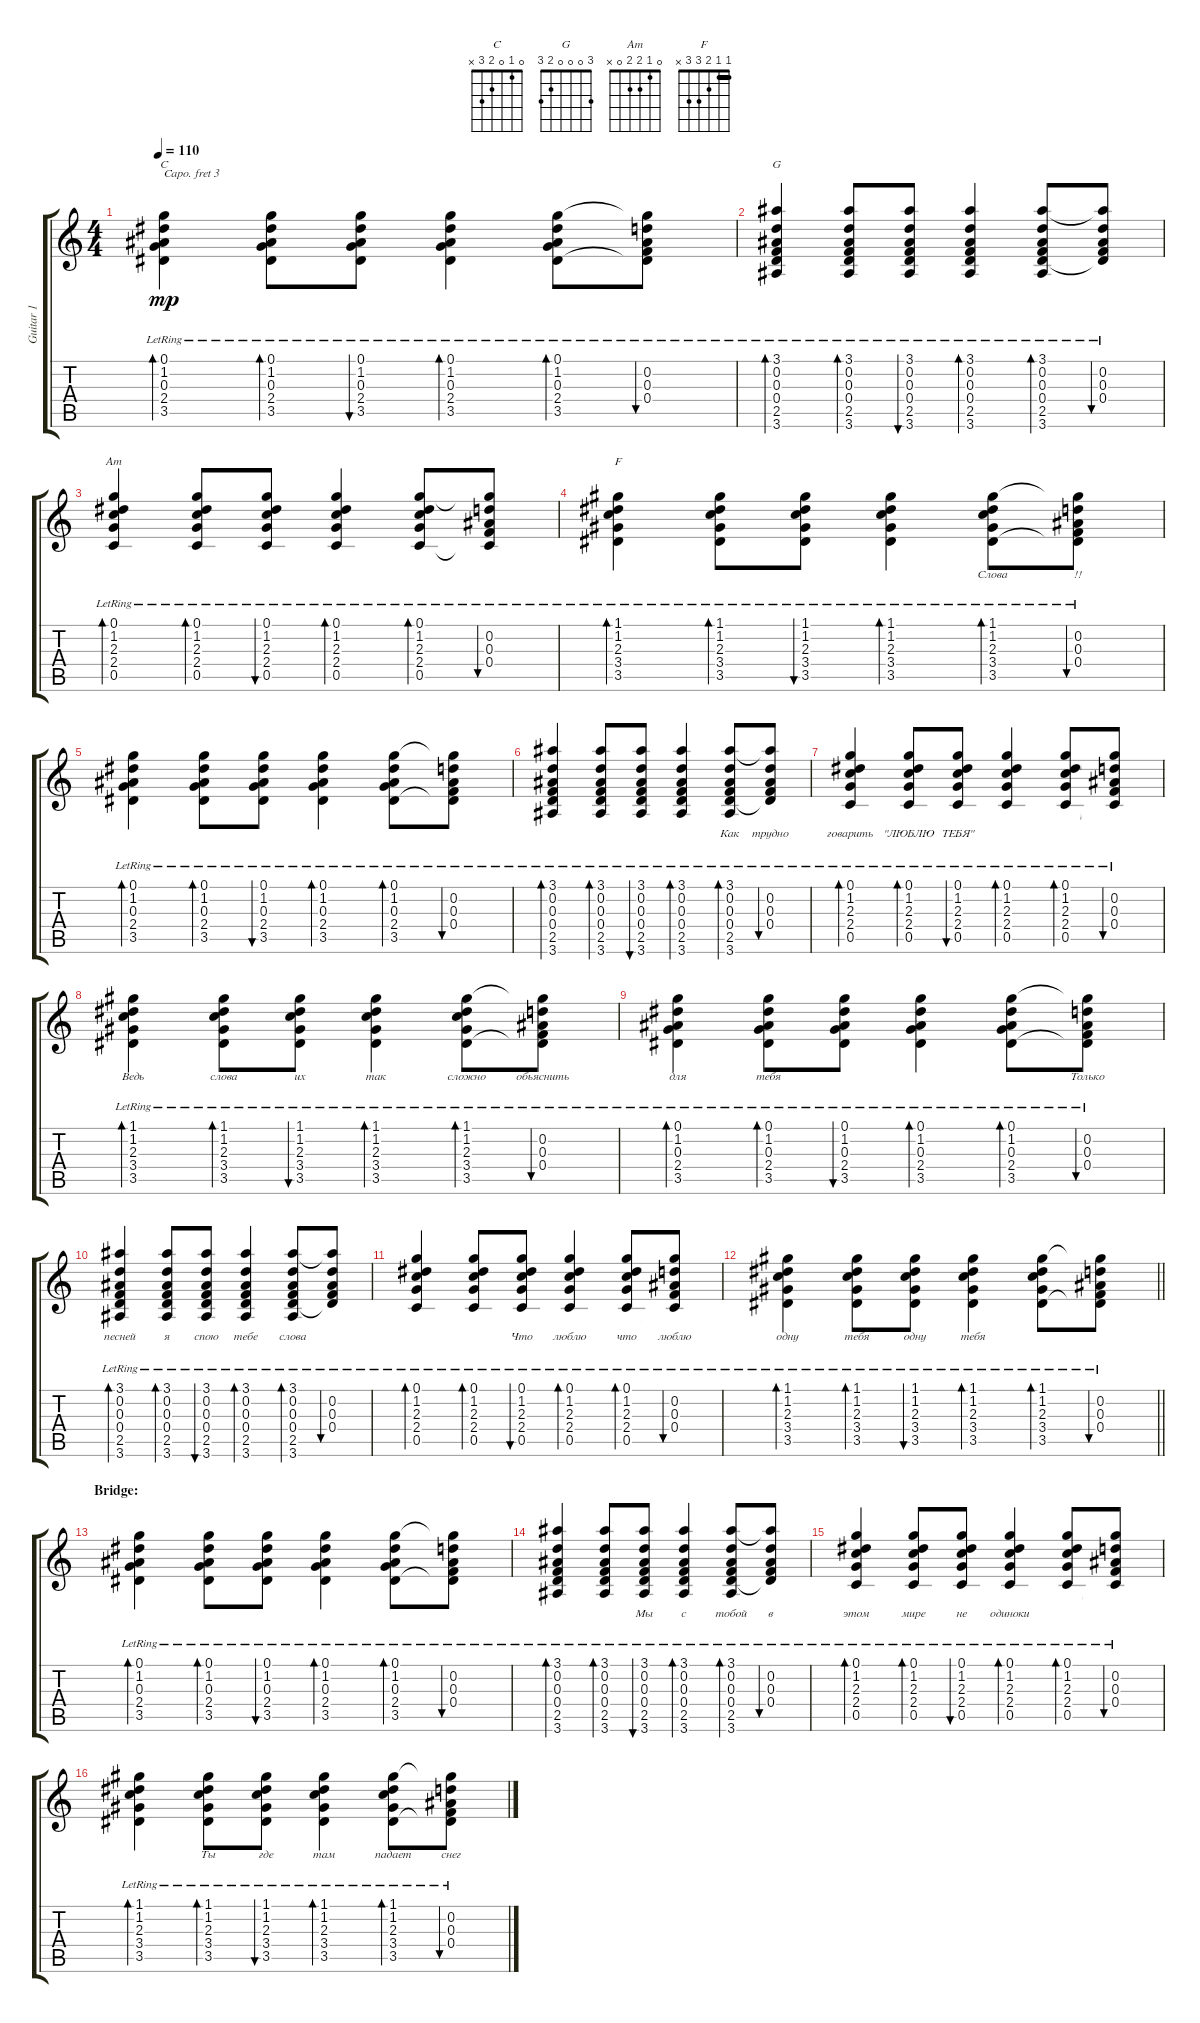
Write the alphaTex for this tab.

\track ("Guitar 1" "Guitar 1") {instrument electricguitarjazz}
\staff {score tabs}
\capo 3
\tuning (E4 B3 G3 D3 A2 E2) {hide}
\chord ("C" 0 1 0 2 3 x)
\chord ("G" 3 0 0 0 2 3)
\chord ("Am" 0 1 2 2 0 x)
\chord ("F" 1 1 2 3 3 x) {barre 1}
\ts (4 4)
\tempo 110
\clef g2
\ks c
(0.1{lr} 1.2{lr} 0.3{lr} 2.4{lr} 3.5{lr}).4{bd 60 ch "C" lyrics (0 "") lyrics (1 "") lyrics (2 "") lyrics (3 "") lyrics (4 "") dy mp} (0.1{lr} 1.2{lr} 0.3{lr} 2.4{lr} 3.5{lr}).8{bd 60 lyrics (0 "") lyrics (1 "") lyrics (2 "") lyrics (3 "") lyrics (4 "")} (0.1{lr} 1.2{lr} 0.3{lr} 2.4{lr} 3.5{lr}).8{bu 60 lyrics (0 "") lyrics (1 "") lyrics (2 "") lyrics (3 "") lyrics (4 "")} (0.1{lr} 1.2{lr} 0.3{lr} 2.4{lr} 3.5{lr}).4{bd 60 lyrics (0 "") lyrics (1 "") lyrics (2 "") lyrics (3 "") lyrics (4 "")} (0.1{lr} 1.2{lr} 0.3{lr} 2.4{lr} 3.5{lr}).8{bd 60 lyrics (0 "") lyrics (1 "") lyrics (2 "") lyrics (3 "") lyrics (4 "")} (0.1{t} 0.2{lr} 0.3{lr} 0.4{lr} 3.5{t}).8{bu 60 lyrics (0 "") lyrics (1 "") lyrics (2 "") lyrics (3 "") lyrics (4 "")} |
(3.1{lr} 0.2{lr} 0.3{lr} 0.4{lr} 2.5{lr} 3.6{lr}).4{bd 60 ch "G" lyrics (0 "") lyrics (1 "") lyrics (2 "") lyrics (3 "") lyrics (4 "")} (3.1{lr} 0.2{lr} 0.3{lr} 0.4{lr} 2.5{lr} 3.6{lr}).8{bd 60 lyrics (0 "") lyrics (1 "") lyrics (2 "") lyrics (3 "") lyrics (4 "")} (3.1{lr} 0.2{lr} 0.3{lr} 0.4{lr} 2.5{lr} 3.6{lr}).8{bu 60 lyrics (0 "") lyrics (1 "") lyrics (2 "") lyrics (3 "") lyrics (4 "")} (3.1{lr} 0.2{lr} 0.3{lr} 0.4{lr} 2.5{lr} 3.6{lr}).4{bd 60 lyrics (0 "") lyrics (1 "") lyrics (2 "") lyrics (3 "") lyrics (4 "")} (3.1{lr} 0.2{lr} 0.3{lr} 0.4{lr} 2.5{lr} 3.6{lr}).8{bd 60 lyrics (0 "") lyrics (1 "") lyrics (2 "") lyrics (3 "") lyrics (4 "")} (3.1{t} 0.2{lr} 0.3{lr} 0.4{lr} 2.5{t}).8{bu 60 lyrics (0 "") lyrics (1 "") lyrics (2 "") lyrics (3 "") lyrics (4 "")} |
(0.1{lr} 1.2{lr} 2.3{lr} 2.4{lr} 0.5{lr}).4{bd 60 ch "Am" lyrics (0 "") lyrics (1 "") lyrics (2 "") lyrics (3 "") lyrics (4 "")} (0.1{lr} 1.2{lr} 2.3{lr} 2.4{lr} 0.5{lr}).8{bd 60 lyrics (0 "") lyrics (1 "") lyrics (2 "") lyrics (3 "") lyrics (4 "")} (0.1{lr} 1.2{lr} 2.3{lr} 2.4{lr} 0.5{lr}).8{bu 60 lyrics (0 "") lyrics (1 "") lyrics (2 "") lyrics (3 "") lyrics (4 "")} (0.1{lr} 1.2{lr} 2.3{lr} 2.4{lr} 0.5{lr}).4{bd 60 lyrics (0 "") lyrics (1 "") lyrics (2 "") lyrics (3 "") lyrics (4 "")} (0.1{lr} 1.2{lr} 2.3{lr} 2.4{lr} 0.5{lr}).8{bd 60 lyrics (0 "") lyrics (1 "") lyrics (2 "") lyrics (3 "") lyrics (4 "")} (0.1{t} 0.2{lr} 0.3{lr} 0.4{lr} 0.5{t}).8{bu 60 lyrics (0 "") lyrics (1 "") lyrics (2 "") lyrics (3 "") lyrics (4 "")} |
(1.1{lr} 1.2{lr} 2.3{lr} 3.4{lr} 3.5{lr}).4{bd 60 ch "F" lyrics (0 "") lyrics (1 "") lyrics (2 "") lyrics (3 "") lyrics (4 "")} (1.1{lr} 1.2{lr} 2.3{lr} 3.4{lr} 3.5{lr}).8{bd 60 lyrics (0 "") lyrics (1 "") lyrics (2 "") lyrics (3 "") lyrics (4 "")} (1.1{lr} 1.2{lr} 2.3{lr} 3.4{lr} 3.5{lr}).8{bu 60 lyrics (0 "") lyrics (1 "") lyrics (2 "") lyrics (3 "") lyrics (4 "")} (1.1{lr} 1.2{lr} 2.3{lr} 3.4{lr} 3.5{lr}).4{bd 60 lyrics (0 "") lyrics (1 "") lyrics (2 "") lyrics (3 "") lyrics (4 "")} (1.1{lr} 1.2{lr} 2.3{lr} 3.4{lr} 3.5{lr}).8{bd 60 lyrics (0 "Слова") lyrics (1 "") lyrics (2 "") lyrics (3 "") lyrics (4 "")} (1.1{t} 0.2{lr} 0.3{lr} 0.4{lr} 3.5{t}).8{bu 60 lyrics (0 "!!") lyrics (1 "") lyrics (2 "") lyrics (3 "") lyrics (4 "")} |
(0.1{lr} 1.2{lr} 0.3{lr} 2.4{lr} 3.5{lr}).4{bd 60 lyrics (0 "") lyrics (1 "") lyrics (2 "") lyrics (3 "") lyrics (4 "")} (0.1{lr} 1.2{lr} 0.3{lr} 2.4{lr} 3.5{lr}).8{bd 60 lyrics (0 "") lyrics (1 "") lyrics (2 "") lyrics (3 "") lyrics (4 "")} (0.1{lr} 1.2{lr} 0.3{lr} 2.4{lr} 3.5{lr}).8{bu 60 lyrics (0 "") lyrics (1 "") lyrics (2 "") lyrics (3 "") lyrics (4 "")} (0.1{lr} 1.2{lr} 0.3{lr} 2.4{lr} 3.5{lr}).4{bd 60 lyrics (0 "") lyrics (1 "") lyrics (2 "") lyrics (3 "") lyrics (4 "")} (0.1{lr} 1.2{lr} 0.3{lr} 2.4{lr} 3.5{lr}).8{bd 60 lyrics (0 "") lyrics (1 "") lyrics (2 "") lyrics (3 "") lyrics (4 "")} (0.1{t} 0.2{lr} 0.3{lr} 0.4{lr} 3.5{t}).8{bu 60 lyrics (0 "") lyrics (1 "") lyrics (2 "") lyrics (3 "") lyrics (4 "")} |
(3.1{lr} 0.2{lr} 0.3{lr} 0.4{lr} 2.5{lr} 3.6{lr}).4{bd 60 lyrics (0 "") lyrics (1 "") lyrics (2 "") lyrics (3 "") lyrics (4 "")} (3.1{lr} 0.2{lr} 0.3{lr} 0.4{lr} 2.5{lr} 3.6{lr}).8{bd 60 lyrics (0 "") lyrics (1 "") lyrics (2 "") lyrics (3 "") lyrics (4 "")} (3.1{lr} 0.2{lr} 0.3{lr} 0.4{lr} 2.5{lr} 3.6{lr}).8{bu 60 lyrics (0 "") lyrics (1 "") lyrics (2 "") lyrics (3 "") lyrics (4 "")} (3.1{lr} 0.2{lr} 0.3{lr} 0.4{lr} 2.5{lr} 3.6{lr}).4{bd 60 lyrics (0 "") lyrics (1 "") lyrics (2 "") lyrics (3 "") lyrics (4 "")} (3.1{lr} 0.2{lr} 0.3{lr} 0.4{lr} 2.5{lr} 3.6{lr}).8{bd 60 lyrics (0 "Как") lyrics (1 "") lyrics (2 "") lyrics (3 "") lyrics (4 "")} (3.1{t} 0.2{lr} 0.3{lr} 0.4{lr} 2.5{t}).8{bu 60 lyrics (0 "трудно") lyrics (1 "") lyrics (2 "") lyrics (3 "") lyrics (4 "")} |
(0.1{lr} 1.2{lr} 2.3{lr} 2.4{lr} 0.5{lr}).4{bd 60 lyrics (0 "говарить") lyrics (1 "") lyrics (2 "") lyrics (3 "") lyrics (4 "")} (0.1{lr} 1.2{lr} 2.3{lr} 2.4{lr} 0.5{lr}).8{bd 60 lyrics (0 "\"ЛЮБЛЮ") lyrics (1 "") lyrics (2 "") lyrics (3 "") lyrics (4 "")} (0.1{lr} 1.2{lr} 2.3{lr} 2.4{lr} 0.5{lr}).8{bu 60 lyrics (0 "ТЕБЯ\"") lyrics (1 "") lyrics (2 "") lyrics (3 "") lyrics (4 "")} (0.1{lr} 1.2{lr} 2.3{lr} 2.4{lr} 0.5{lr}).4{bd 60 lyrics (0 "") lyrics (1 "") lyrics (2 "") lyrics (3 "") lyrics (4 "")} (0.1{lr} 1.2{lr} 2.3{lr} 2.4{lr} 0.5{lr}).8{bd 60 lyrics (0 "") lyrics (1 "") lyrics (2 "") lyrics (3 "") lyrics (4 "")} (0.1{t} 0.2{lr} 0.3{lr} 0.4{lr} 0.5{t}).8{bu 60 lyrics (0 "") lyrics (1 "") lyrics (2 "") lyrics (3 "") lyrics (4 "")} |
(1.1{lr} 1.2{lr} 2.3{lr} 3.4{lr} 3.5{lr}).4{bd 60 lyrics (0 "Ведь") lyrics (1 "") lyrics (2 "") lyrics (3 "") lyrics (4 "")} (1.1{lr} 1.2{lr} 2.3{lr} 3.4{lr} 3.5{lr}).8{bd 60 lyrics (0 "слова") lyrics (1 "") lyrics (2 "") lyrics (3 "") lyrics (4 "")} (1.1{lr} 1.2{lr} 2.3{lr} 3.4{lr} 3.5{lr}).8{bu 60 lyrics (0 "их") lyrics (1 "") lyrics (2 "") lyrics (3 "") lyrics (4 "")} (1.1{lr} 1.2{lr} 2.3{lr} 3.4{lr} 3.5{lr}).4{bd 60 lyrics (0 "так") lyrics (1 "") lyrics (2 "") lyrics (3 "") lyrics (4 "")} (1.1{lr} 1.2{lr} 2.3{lr} 3.4{lr} 3.5{lr}).8{bd 60 lyrics (0 "сложно") lyrics (1 "") lyrics (2 "") lyrics (3 "") lyrics (4 "")} (1.1{t} 0.2{lr} 0.3{lr} 0.4{lr} 3.5{t}).8{bu 60 lyrics (0 "обьяснить") lyrics (1 "") lyrics (2 "") lyrics (3 "") lyrics (4 "")} |
(0.1{lr} 1.2{lr} 0.3{lr} 2.4{lr} 3.5{lr}).4{bd 60 lyrics (0 "для") lyrics (1 "") lyrics (2 "") lyrics (3 "") lyrics (4 "")} (0.1{lr} 1.2{lr} 0.3{lr} 2.4{lr} 3.5{lr}).8{bd 60 lyrics (0 "тебя") lyrics (1 "") lyrics (2 "") lyrics (3 "") lyrics (4 "")} (0.1{lr} 1.2{lr} 0.3{lr} 2.4{lr} 3.5{lr}).8{bu 60 lyrics (0 "") lyrics (1 "") lyrics (2 "") lyrics (3 "") lyrics (4 "")} (0.1{lr} 1.2{lr} 0.3{lr} 2.4{lr} 3.5{lr}).4{bd 60 lyrics (0 "") lyrics (1 "") lyrics (2 "") lyrics (3 "") lyrics (4 "")} (0.1{lr} 1.2{lr} 0.3{lr} 2.4{lr} 3.5{lr}).8{bd 60 lyrics (0 "") lyrics (1 "") lyrics (2 "") lyrics (3 "") lyrics (4 "")} (0.1{t} 0.2{lr} 0.3{lr} 0.4{lr} 3.5{t}).8{bu 60 lyrics (0 "Только") lyrics (1 "") lyrics (2 "") lyrics (3 "") lyrics (4 "")} |
(3.1{lr} 0.2{lr} 0.3{lr} 0.4{lr} 2.5{lr} 3.6{lr}).4{bd 60 lyrics (0 "песней") lyrics (1 "") lyrics (2 "") lyrics (3 "") lyrics (4 "")} (3.1{lr} 0.2{lr} 0.3{lr} 0.4{lr} 2.5{lr} 3.6{lr}).8{bd 60 lyrics (0 "я") lyrics (1 "") lyrics (2 "") lyrics (3 "") lyrics (4 "")} (3.1{lr} 0.2{lr} 0.3{lr} 0.4{lr} 2.5{lr} 3.6{lr}).8{bu 60 lyrics (0 "спою") lyrics (1 "") lyrics (2 "") lyrics (3 "") lyrics (4 "")} (3.1{lr} 0.2{lr} 0.3{lr} 0.4{lr} 2.5{lr} 3.6{lr}).4{bd 60 lyrics (0 "тебе") lyrics (1 "") lyrics (2 "") lyrics (3 "") lyrics (4 "")} (3.1{lr} 0.2{lr} 0.3{lr} 0.4{lr} 2.5{lr} 3.6{lr}).8{bd 60 lyrics (0 "слова") lyrics (1 "") lyrics (2 "") lyrics (3 "") lyrics (4 "")} (3.1{t} 0.2{lr} 0.3{lr} 0.4{lr} 2.5{t}).8{bu 60 lyrics (0 "") lyrics (1 "") lyrics (2 "") lyrics (3 "") lyrics (4 "")} |
(0.1{lr} 1.2{lr} 2.3{lr} 2.4{lr} 0.5{lr}).4{bd 60 lyrics (0 "") lyrics (1 "") lyrics (2 "") lyrics (3 "") lyrics (4 "")} (0.1{lr} 1.2{lr} 2.3{lr} 2.4{lr} 0.5{lr}).8{bd 60 lyrics (0 "") lyrics (1 "") lyrics (2 "") lyrics (3 "") lyrics (4 "")} (0.1{lr} 1.2{lr} 2.3{lr} 2.4{lr} 0.5{lr}).8{bu 60 lyrics (0 "Что") lyrics (1 "") lyrics (2 "") lyrics (3 "") lyrics (4 "")} (0.1{lr} 1.2{lr} 2.3{lr} 2.4{lr} 0.5{lr}).4{bd 60 lyrics (0 "люблю") lyrics (1 "") lyrics (2 "") lyrics (3 "") lyrics (4 "")} (0.1{lr} 1.2{lr} 2.3{lr} 2.4{lr} 0.5{lr}).8{bd 60 lyrics (0 "что") lyrics (1 "") lyrics (2 "") lyrics (3 "") lyrics (4 "")} (0.1{t} 0.2{lr} 0.3{lr} 0.4{lr} 0.5{t}).8{bu 60 lyrics (0 "люблю") lyrics (1 "") lyrics (2 "") lyrics (3 "") lyrics (4 "")} |
\barLineRight lightlight
(1.1{lr} 1.2{lr} 2.3{lr} 3.4{lr} 3.5{lr}).4{bd 60 lyrics (0 "одну") lyrics (1 "") lyrics (2 "") lyrics (3 "") lyrics (4 "")} (1.1{lr} 1.2{lr} 2.3{lr} 3.4{lr} 3.5{lr}).8{bd 60 lyrics (0 "тебя") lyrics (1 "") lyrics (2 "") lyrics (3 "") lyrics (4 "")} (1.1{lr} 1.2{lr} 2.3{lr} 3.4{lr} 3.5{lr}).8{bu 60 lyrics (0 "одну") lyrics (1 "") lyrics (2 "") lyrics (3 "") lyrics (4 "")} (1.1{lr} 1.2{lr} 2.3{lr} 3.4{lr} 3.5{lr}).4{bd 60 lyrics (0 "тебя") lyrics (1 "") lyrics (2 "") lyrics (3 "") lyrics (4 "")} (1.1{lr} 1.2{lr} 2.3{lr} 3.4{lr} 3.5{lr}).8{bd 60 lyrics (0 "") lyrics (1 "") lyrics (2 "") lyrics (3 "") lyrics (4 "")} (1.1{t} 0.2{lr} 0.3{lr} 0.4{lr} 3.5{t}).8{bu 60 lyrics (0 "") lyrics (1 "") lyrics (2 "") lyrics (3 "") lyrics (4 "")} |
\section ("" "Bridge:")
(0.1{lr} 1.2{lr} 0.3{lr} 2.4{lr} 3.5{lr}).4{bd 60 lyrics (0 "") lyrics (1 "") lyrics (2 "") lyrics (3 "") lyrics (4 "")} (0.1{lr} 1.2{lr} 0.3{lr} 2.4{lr} 3.5{lr}).8{bd 60 lyrics (0 "") lyrics (1 "") lyrics (2 "") lyrics (3 "") lyrics (4 "")} (0.1{lr} 1.2{lr} 0.3{lr} 2.4{lr} 3.5{lr}).8{bu 60 lyrics (0 "") lyrics (1 "") lyrics (2 "") lyrics (3 "") lyrics (4 "")} (0.1{lr} 1.2{lr} 0.3{lr} 2.4{lr} 3.5{lr}).4{bd 60 lyrics (0 "") lyrics (1 "") lyrics (2 "") lyrics (3 "") lyrics (4 "")} (0.1{lr} 1.2{lr} 0.3{lr} 2.4{lr} 3.5{lr}).8{bd 60 lyrics (0 "") lyrics (1 "") lyrics (2 "") lyrics (3 "") lyrics (4 "")} (0.1{t} 0.2{lr} 0.3{lr} 0.4{lr} 3.5{t}).8{bu 60 lyrics (0 "") lyrics (1 "") lyrics (2 "") lyrics (3 "") lyrics (4 "")} |
(3.1{lr} 0.2{lr} 0.3{lr} 0.4{lr} 2.5{lr} 3.6{lr}).4{bd 60 lyrics (0 "") lyrics (1 "") lyrics (2 "") lyrics (3 "") lyrics (4 "")} (3.1{lr} 0.2{lr} 0.3{lr} 0.4{lr} 2.5{lr} 3.6{lr}).8{bd 60 lyrics (0 "") lyrics (1 "") lyrics (2 "") lyrics (3 "") lyrics (4 "")} (3.1{lr} 0.2{lr} 0.3{lr} 0.4{lr} 2.5{lr} 3.6{lr}).8{bu 60 lyrics (0 "Мы") lyrics (1 "") lyrics (2 "") lyrics (3 "") lyrics (4 "")} (3.1{lr} 0.2{lr} 0.3{lr} 0.4{lr} 2.5{lr} 3.6{lr}).4{bd 60 lyrics (0 "с") lyrics (1 "") lyrics (2 "") lyrics (3 "") lyrics (4 "")} (3.1{lr} 0.2{lr} 0.3{lr} 0.4{lr} 2.5{lr} 3.6{lr}).8{bd 60 lyrics (0 "тобой") lyrics (1 "") lyrics (2 "") lyrics (3 "") lyrics (4 "")} (3.1{t} 0.2{lr} 0.3{lr} 0.4{lr} 2.5{t}).8{bu 60 lyrics (0 "в") lyrics (1 "") lyrics (2 "") lyrics (3 "") lyrics (4 "")} |
(0.1{lr} 1.2{lr} 2.3{lr} 2.4{lr} 0.5{lr}).4{bd 60 lyrics (0 "этом") lyrics (1 "") lyrics (2 "") lyrics (3 "") lyrics (4 "")} (0.1{lr} 1.2{lr} 2.3{lr} 2.4{lr} 0.5{lr}).8{bd 60 lyrics (0 "мире") lyrics (1 "") lyrics (2 "") lyrics (3 "") lyrics (4 "")} (0.1{lr} 1.2{lr} 2.3{lr} 2.4{lr} 0.5{lr}).8{bu 60 lyrics (0 "не") lyrics (1 "") lyrics (2 "") lyrics (3 "") lyrics (4 "")} (0.1{lr} 1.2{lr} 2.3{lr} 2.4{lr} 0.5{lr}).4{bd 60 lyrics (0 "одиноки") lyrics (1 "") lyrics (2 "") lyrics (3 "") lyrics (4 "")} (0.1{lr} 1.2{lr} 2.3{lr} 2.4{lr} 0.5{lr}).8{bd 60 lyrics (0 "") lyrics (1 "") lyrics (2 "") lyrics (3 "") lyrics (4 "")} (0.1{t} 0.2{lr} 0.3{lr} 0.4{lr} 0.5{t}).8{bu 60 lyrics (0 "") lyrics (1 "") lyrics (2 "") lyrics (3 "") lyrics (4 "")} |
(1.1{lr} 1.2{lr} 2.3{lr} 3.4{lr} 3.5{lr}).4{bd 60 lyrics (0 "") lyrics (1 "") lyrics (2 "") lyrics (3 "") lyrics (4 "")} (1.1{lr} 1.2{lr} 2.3{lr} 3.4{lr} 3.5{lr}).8{bd 60 lyrics (0 "Ты") lyrics (1 "") lyrics (2 "") lyrics (3 "") lyrics (4 "")} (1.1{lr} 1.2{lr} 2.3{lr} 3.4{lr} 3.5{lr}).8{bu 60 lyrics (0 "где") lyrics (1 "") lyrics (2 "") lyrics (3 "") lyrics (4 "")} (1.1{lr} 1.2{lr} 2.3{lr} 3.4{lr} 3.5{lr}).4{bd 60 lyrics (0 "там") lyrics (1 "") lyrics (2 "") lyrics (3 "") lyrics (4 "")} (1.1{lr} 1.2{lr} 2.3{lr} 3.4{lr} 3.5{lr}).8{bd 60 lyrics (0 "падает") lyrics (1 "") lyrics (2 "") lyrics (3 "") lyrics (4 "")} (1.1{t} 0.2{lr} 0.3{lr} 0.4{lr} 3.5{t}).8{bu 60 lyrics (0 "снег") lyrics (1 "") lyrics (2 "") lyrics (3 "") lyrics (4 "")}
